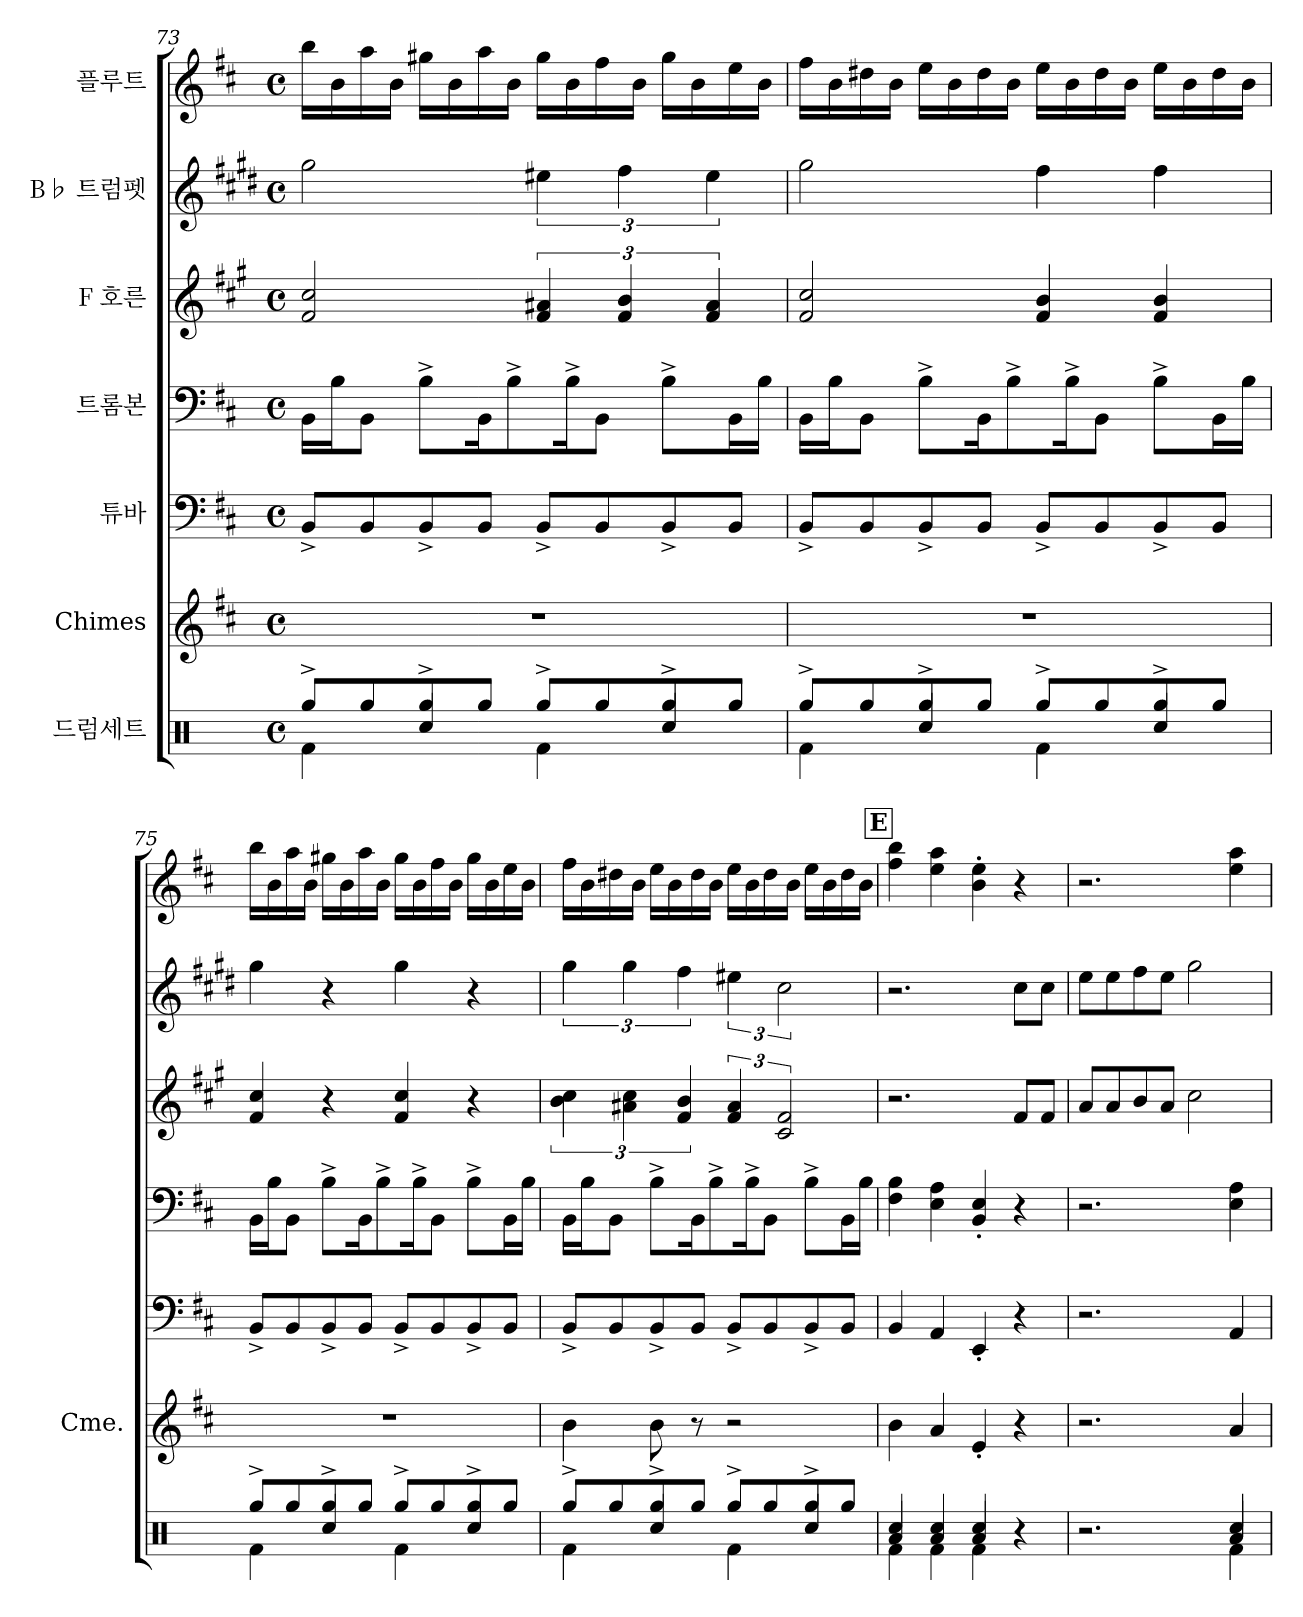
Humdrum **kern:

**kern	**kern	**kern	**kern	**kern	**kern	**kern
*part7	*part6	*part5	*part4	*part3	*part2	*part1
*staff7	*staff6	*staff5	*staff4	*staff3	*staff2	*staff1
*I"드럼세트	*I"Chimes	*I"튜바	*I"트롬본	*I"F 호른	*I"B♭ 트럼펫	*I"플루트
*	*I'Cme.	*	*	*	*	*
*clefX	*clefG2	*clefF4	*clefF4	*clefG2	*clefG2	*clefG2
*	*	*	*	*ITrd4c7	*ITrd1c2	*
*k[]	*k[f#c#]	*k[f#c#]	*k[f#c#]	*k[f#c#]	*k[f#c#]	*k[f#c#]
*M4/4	*M4/4	*M4/4	*M4/4	*M4/4	*M4/4	*M4/4
*met(c)	*met(c)	*met(c)	*met(c)	*met(c)	*met(c)	*met(c)
=73	=73	=73	=73	=73	=73	=73
*^	*	*	*	*	*	*
*	*^	*	*	*	*	*	*
8Rgg^/L	4Rf\	4ryy	1r	8BB^/L	16BB\LL	2B/ 2f#/	2ff#\	16bb\LL
.	.	.	.	.	16B\J	.	.	16b\
8Rgg/	.	.	.	8BB/	8BB\J	.	.	16aa\
.	.	.	.	.	.	.	.	16b\JJ
8Rgg^/	4ryy	4Rcc/	.	8BB^/	8B^\L	.	.	16gg#X\LL
.	.	.	.	.	.	.	.	16b\
8Rgg/J	.	.	.	8BB/J	16BB\K	.	.	16aa\
.	.	.	.	.	8B^\	.	.	16b\JJ
8Rgg^/L	4Rf\	4ryy	.	8BB^/L	.	6B/ 6d#X/	6dd#X\	16gg#\LL
.	.	.	.	.	16B^\K	.	.	16b\
8Rgg/	.	.	.	8BB/	8BB\J	.	.	16ff#\
.	.	.	.	.	.	6B/ 6e/	6ee\	.
.	.	.	.	.	.	.	.	16b\JJ
8Rgg^/	4ryy	4Rcc/	.	8BB^/	8B^\L	.	.	16gg#\LL
.	.	.	.	.	.	.	.	16b\
.	.	.	.	.	.	6B/ 6d#/	6dd#\	.
8Rgg/J	.	.	.	8BB/J	16BB\L	.	.	16ee\
.	.	.	.	.	16B\JJ	.	.	16b\JJ
!!LO:PB:g=z
=74	=74	=74	=74	=74	=74	=74	=74	=74
8Rgg^/L	4Rf\	4ryy	1r	8BB^/L	16BB\LL	2B/ 2f#/	2ff#\	16ff#\LL
.	.	.	.	.	16B\J	.	.	16b\
8Rgg/	.	.	.	8BB/	8BB\J	.	.	16dd#X\
.	.	.	.	.	.	.	.	16b\JJ
8Rgg^/	4ryy	4Rcc/	.	8BB^/	8B^\L	.	.	16ee\LL
.	.	.	.	.	.	.	.	16b\
8Rgg/J	.	.	.	8BB/J	16BB\K	.	.	16dd#\
.	.	.	.	.	8B^\	.	.	16b\JJ
8Rgg^/L	4Rf\	4ryy	.	8BB^/L	.	4B/ 4e/	4ee\	16ee\LL
.	.	.	.	.	16B^\K	.	.	16b\
8Rgg/	.	.	.	8BB/	8BB\J	.	.	16dd#\
.	.	.	.	.	.	.	.	16b\JJ
8Rgg^/	4ryy	4Rcc/	.	8BB^/	8B^\L	4B/ 4e/	4ee\	16ee\LL
.	.	.	.	.	.	.	.	16b\
8Rgg/J	.	.	.	8BB/J	16BB\L	.	.	16dd#\
.	.	.	.	.	16B\JJ	.	.	16b\JJ
=75	=75	=75	=75	=75	=75	=75	=75	=75
8Rgg^/L	4Rf\	4ryy	1r	8BB^/L	16BB\LL	4B/ 4f#/	4ff#\	16bb\LL
.	.	.	.	.	16B\J	.	.	16b\
8Rgg/	.	.	.	8BB/	8BB\J	.	.	16aa\
.	.	.	.	.	.	.	.	16b\JJ
8Rgg^/	4ryy	4Rcc/	.	8BB^/	8B^\L	4r	4r	16gg#X\LL
.	.	.	.	.	.	.	.	16b\
8Rgg/J	.	.	.	8BB/J	16BB\K	.	.	16aa\
.	.	.	.	.	8B^\	.	.	16b\JJ
8Rgg^/L	4Rf\	4ryy	.	8BB^/L	.	4B/ 4f#/	4ff#\	16gg#\LL
.	.	.	.	.	16B^\K	.	.	16b\
8Rgg/	.	.	.	8BB/	8BB\J	.	.	16ff#\
.	.	.	.	.	.	.	.	16b\JJ
8Rgg^/	4ryy	4Rcc/	.	8BB^/	8B^\L	4r	4r	16gg#\LL
.	.	.	.	.	.	.	.	16b\
8Rgg/J	.	.	.	8BB/J	16BB\L	.	.	16ee\
.	.	.	.	.	16B\JJ	.	.	16b\JJ
!!LO:PB:g=z
=76	=76	=76	=76	=76	=76	=76	=76	=76
8Rgg^/L	4Rf\	4ryy	4b\	8BB^/L	16BB\LL	6e\ 6f#\	6ff#\	16ff#\LL
.	.	.	.	.	16B\J	.	.	16b\
8Rgg/	.	.	.	8BB/	8BB\J	.	.	16dd#X\
.	.	.	.	.	.	6d#X\ 6f#\	6ff#\	.
.	.	.	.	.	.	.	.	16b\JJ
8Rgg^/	4ryy	4Rcc/	8b\	8BB^/	8B^\L	.	.	16ee\LL
.	.	.	.	.	.	.	.	16b\
.	.	.	.	.	.	6B/ 6e/	6ee\	.
8Rgg/J	.	.	8r	8BB/J	16BB\K	.	.	16dd#\
.	.	.	.	.	8B^\	.	.	16b\JJ
8Rgg^/L	4Rf\	4ryy	2r	8BB^/L	.	6B/ 6d#/	6dd#X\	16ee\LL
.	.	.	.	.	16B^\K	.	.	16b\
8Rgg/	.	.	.	8BB/	8BB\J	.	.	16dd#\
.	.	.	.	.	.	3F#/ 3B/	3b\	.
.	.	.	.	.	.	.	.	16b\JJ
8Rgg^/	4ryy	4Rcc/	.	8BB^/	8B^\L	.	.	16ee\LL
.	.	.	.	.	.	.	.	16b\
8Rgg/J	.	.	.	8BB/J	16BB\L	.	.	16dd#\
.	.	.	.	.	16B\JJ	.	.	16b\JJ
!!LO:REH:place=s1:a:B:fs=14:t=E
=77	=77	=77	=77	=77	=77	=77	=77	=77
4Ra/	4Rf\	4Rcc/	4b\	4BB/	4F#\ 4B\	2.r	2.r	4ff#\ 4bb\
4Ra/	4Rf\	4Rcc/	4a/	4AA/	4E\ 4A\	.	.	4ee\ 4aa\
4Ra/	4Rf\	4Rcc/	4e'/	4EE'/	4BB/' 4E/'	.	.	4b\' 4ee\'
4r	4ryy	4ryy	4r	4r	4r	8B/L	8b\L	4r
.	.	.	.	.	.	8B/J	8b\J	.
=78	=78	=78	=78	=78	=78	=78	=78	=78
2.r	2.ryy	2.ryy	2.r	2.r	2.r	8d/L	8dd\L	2.r
.	.	.	.	.	.	8d/	8dd\	.
.	.	.	.	.	.	8e/	8ee\	.
.	.	.	.	.	.	8d/J	8dd\J	.
.	.	.	.	.	.	2f#\	2ff#\	.
4Ra/	4Rf\	4Rcc/	4a/	4AA/	4E\ 4A\	.	.	4ee\ 4aa\
*v	*v	*v	*	*	*	*	*	*
=	=	=	=	=	=	=
*-	*-	*-	*-	*-	*-	*-
